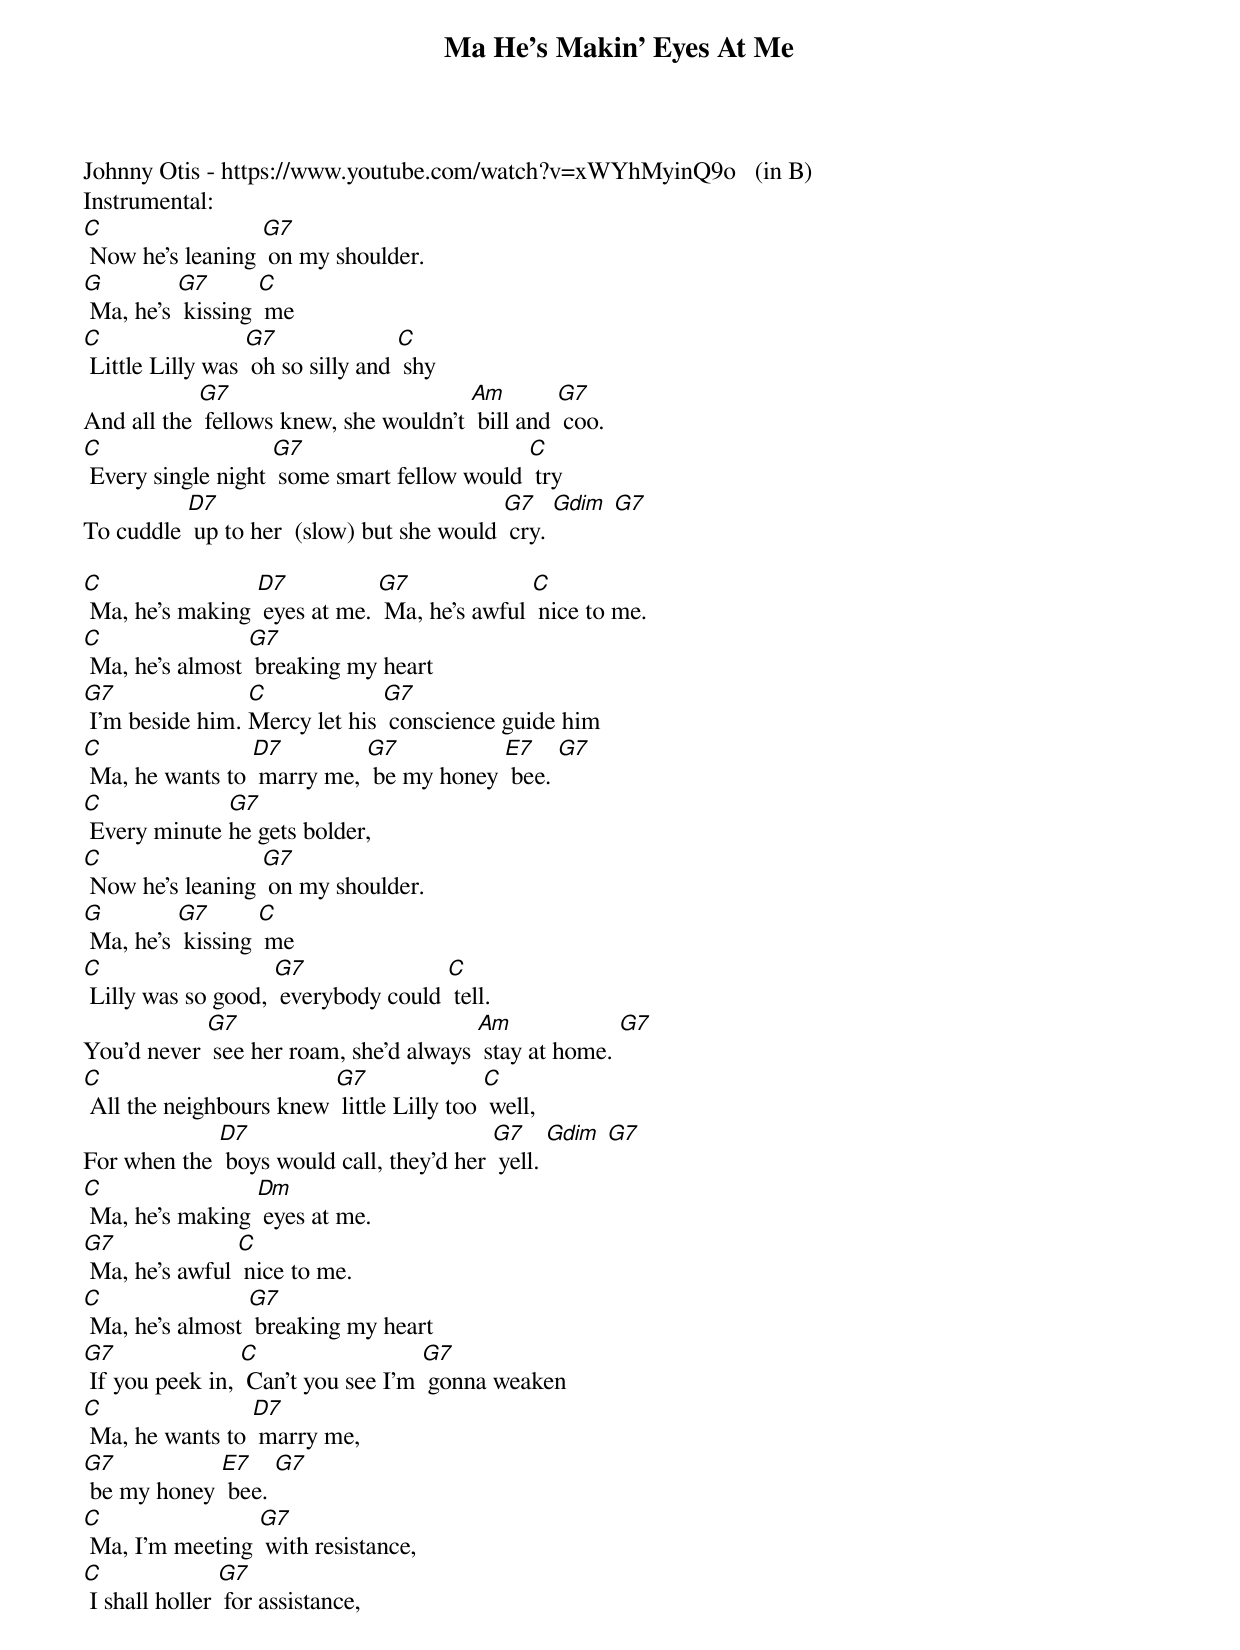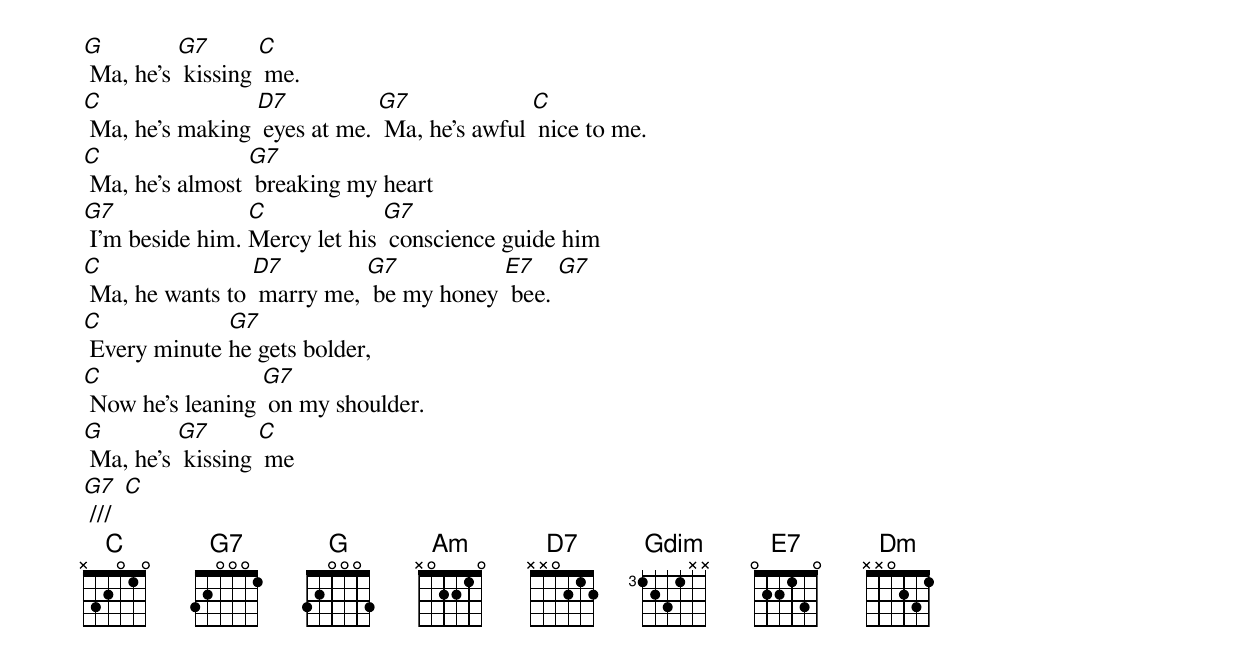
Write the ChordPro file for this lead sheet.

{t: Ma He's Makin' Eyes At Me }
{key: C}
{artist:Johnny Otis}
Johnny Otis - https://www.youtube.com/watch?v=xWYhMyinQ9o   (in B)
{c: }
Instrumental:
[C] Now he's leaning [G7] on my shoulder.
[G] Ma, he's [G7] kissing [C] me
{c: }
[C] Little Lilly was [G7] oh so silly and [C] shy
And all the [G7] fellows knew, she wouldn't [Am] bill and [G7] coo.
[C] Every single night [G7] some smart fellow would [C] try
To cuddle [D7] up to her  (slow) but she would [G7] cry. [Gdim] [G7]
{c: }

[C] Ma, he's making [D7] eyes at me. [G7] Ma, he's awful [C] nice to me.
[C] Ma, he's almost [G7] breaking my heart
[G7] I'm beside him. [C]Mercy let his [G7] conscience guide him
[C] Ma, he wants to [D7] marry me, [G7] be my honey [E7] bee. [G7]
[C] Every minute [G7]he gets bolder,
[C] Now he's leaning [G7] on my shoulder.
[G] Ma, he's [G7] kissing [C] me
{c: }
[C] Lilly was so good, [G7] everybody could [C] tell.
You'd never [G7] see her roam, she'd always [Am] stay at home. [G7]
[C] All the neighbours knew [G7] little Lilly too [C] well,
For when the [D7] boys would call, they'd her [G7] yell. [Gdim] [G7]
{c: }
[C] Ma, he's making [Dm] eyes at me.
[G7] Ma, he's awful [C] nice to me.
[C] Ma, he's almost [G7] breaking my heart
[G7] If you peek in, [C] Can't you see I'm [G7] gonna weaken
[C] Ma, he wants to [D7] marry me,
[G7] be my honey [E7] bee. [G7]
[C] Ma, I'm meeting [G7] with resistance,
[C] I shall holler [G7] for assistance,
[G] Ma, he's [G7] kissing [C] me.
{c: }
[C] Ma, he's making [D7] eyes at me. [G7] Ma, he's awful [C] nice to me.
[C] Ma, he's almost [G7] breaking my heart
[G7] I'm beside him. [C]Mercy let his [G7] conscience guide him
[C] Ma, he wants to [D7] marry me, [G7] be my honey [E7] bee. [G7]
[C] Every minute [G7]he gets bolder,
[C] Now he's leaning [G7] on my shoulder.
[G] Ma, he's [G7] kissing [C] me
{c: }
[G7] ///  [C]
